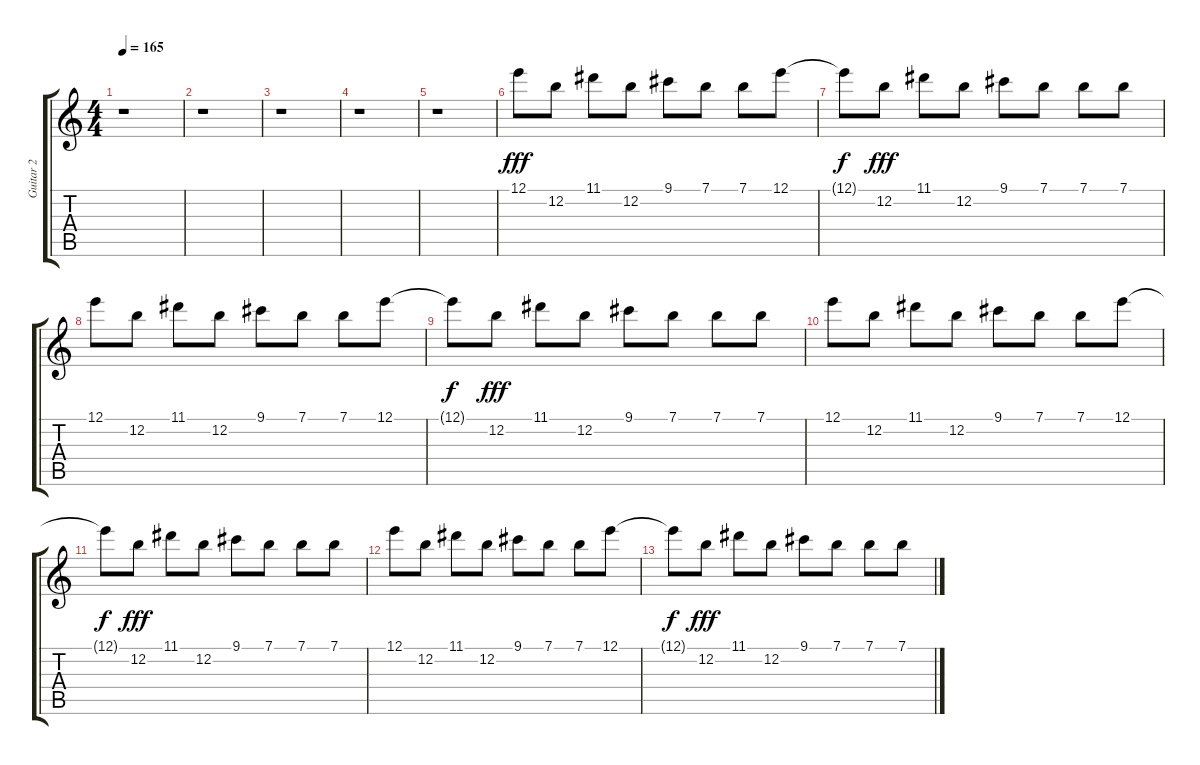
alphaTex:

\track ("Guitar 2" "Guitar 2") {instrument distortionguitar}
\staff {score tabs}
\tuning (E4 B3 G3 D3 A2 E2) {hide}
\ts (4 4)
\tempo 165
\clef g2
\ks c
r.1{dy fff} |
r.1 |
r.1 |
r.1 |
r.1 |
12.1.8{volume 13} 12.2.8{volume 12} 11.1.8{volume 12} 12.2.8{volume 12} 9.1.8{volume 12} 7.1.8{volume 12} 7.1.8{volume 12} 12.1.8{volume 11} |
12.1{t}.8{dy f} 12.2.8{dy fff volume 11} 11.1.8{volume 11} 12.2.8{volume 11} 9.1.8{volume 10} 7.1.8{volume 10} 7.1.8{volume 10} 7.1.8{volume 10} |
12.1.8{volume 10} 12.2.8{volume 10} 11.1.8{volume 10} 12.2.8{volume 9} 9.1.8{volume 9} 7.1.8{volume 9} 7.1.8{volume 9} 12.1.8{volume 9} |
12.1{t}.8{dy f} 12.2.8{dy fff volume 8} 11.1.8{volume 8} 12.2.8{volume 8} 9.1.8{volume 8} 7.1.8{volume 8} 7.1.8{volume 7} 7.1.8{volume 7} |
12.1.8{volume 7} 12.2.8{volume 7} 11.1.8{volume 7} 12.2.8{volume 7} 9.1.8{volume 6} 7.1.8{volume 6} 7.1.8{volume 6} 12.1.8{volume 6} |
12.1{t}.8{dy f} 12.2.8{dy fff volume 6} 11.1.8{volume 5} 12.2.8{volume 5} 9.1.8{volume 5} 7.1.8{volume 5} 7.1.8{volume 5} 7.1.8{volume 4} |
12.1.8{volume 4} 12.2.8{volume 4} 11.1.8{volume 4} 12.2.8{volume 4} 9.1.8{volume 4} 7.1.8{volume 4} 7.1.8{volume 3} 12.1.8{volume 3} |
12.1{t}.8{dy f} 12.2.8{dy fff volume 3} 11.1.8{volume 3} 12.2.8{volume 2} 9.1.8{volume 2} 7.1.8{volume 2} 7.1.8{volume 2} 7.1.8{volume 2}
